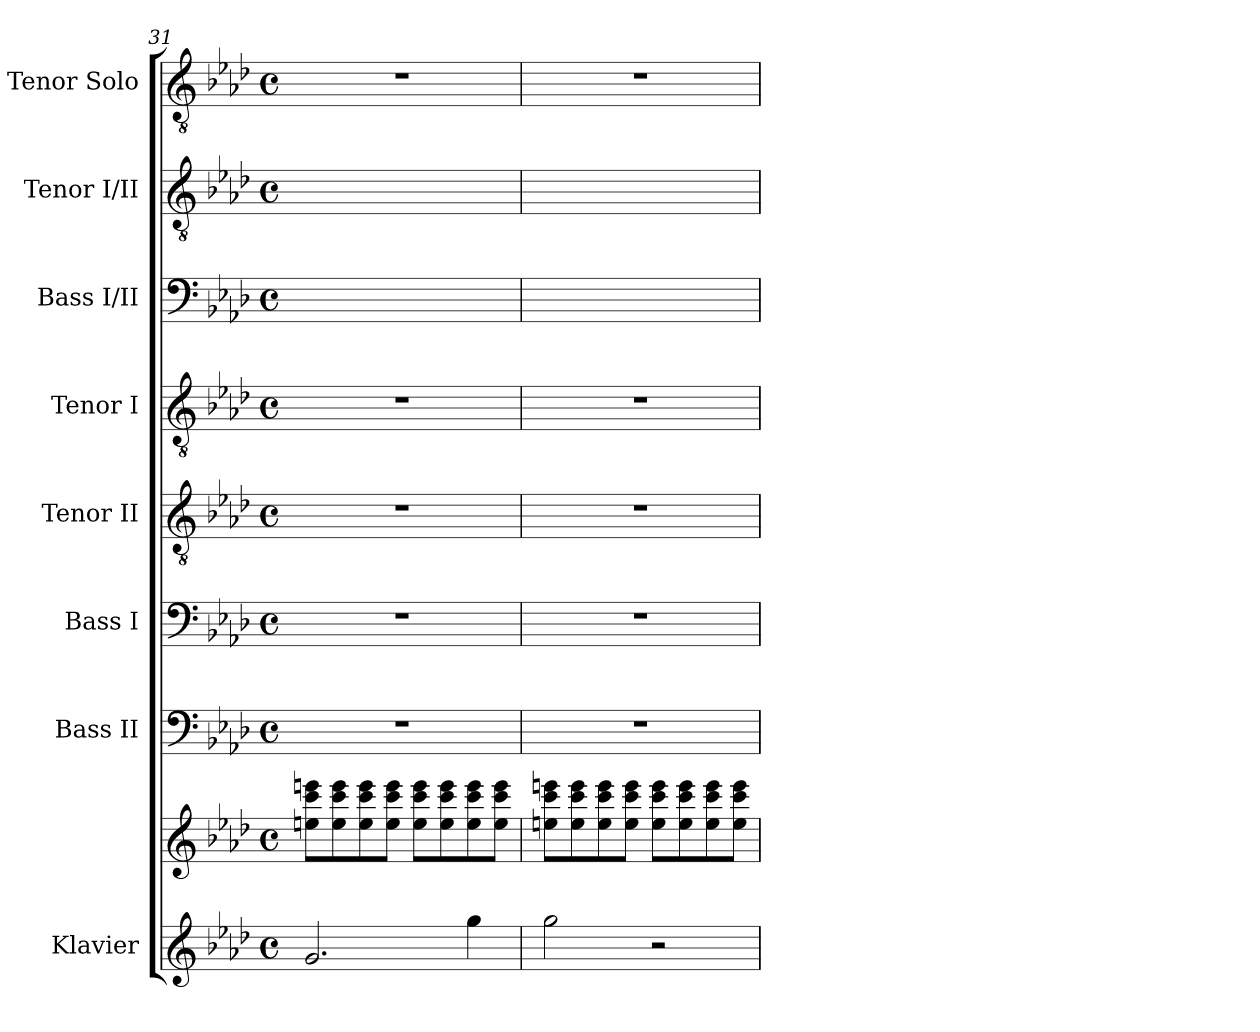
**kern	**kern	**kern	**kern	**kern	**kern	**kern	**kern	**kern
*part8	*part8	*part7	*part6	*part5	*part4	*part3	*part2	*part1
*staff9	*staff8	*staff7	*staff6	*staff5	*staff4	*staff3	*staff2	*staff1
*I"Klavier	*	*I"Bass II	*I"Bass I	*I"Tenor II	*I"Tenor I	*I"Bass I/II	*I"Tenor I/II	*I"Tenor Solo
*I'Klav.	*	*I'B.	*I'B.	*I'T.	*I'T.	*I'B.	*I'T.	*I'T. Solo
*clefG2	*clefG2	*clefF4	*clefF4	*clefGv2	*clefGv2	*clefF4	*clefGv2	*clefGv2
*	*	*	*	*ITrd7c12	*ITrd7c12	*	*ITrd7c12	*ITrd7c12
*k[b-e-a-d-]	*k[b-e-a-d-]	*k[b-e-a-d-]	*k[b-e-a-d-]	*k[b-e-a-d-]	*k[b-e-a-d-]	*k[b-e-a-d-]	*k[b-e-a-d-]	*k[b-e-a-d-]
*A-:	*A-:	*A-:	*A-:	*A-:	*A-:	*A-:	*A-:	*A-:
*M4/4	*M4/4	*M4/4	*M4/4	*M4/4	*M4/4	*M4/4	*M4/4	*M4/4
*met(c)	*met(c)	*met(c)	*met(c)	*met(c)	*met(c)	*met(c)	*met(c)	*met(c)
=31	=31	=31	=31	=31	=31	=31	=31	=31
2.gi/	8eeni\ 8ccci 8eeeniL	1r	1r	1r	1r	1ryy	1ryy	1r
.	8eei\ 8ccci 8eeei	.	.	.	.	.	.	.
.	8eei\ 8ccci 8eeei	.	.	.	.	.	.	.
.	8eei\ 8ccci 8eeeiJ	.	.	.	.	.	.	.
.	8eei\ 8ccci 8eeeiL	.	.	.	.	.	.	.
.	8eei\ 8ccci 8eeei	.	.	.	.	.	.	.
4ggi\	8eei\ 8ccci 8eeei	.	.	.	.	.	.	.
.	8eei\ 8ccci 8eeeiJ	.	.	.	.	.	.	.
=32	=32	=32	=32	=32	=32	=32	=32	=32
2ggi\	8eeni\ 8ccci 8eeeniL	1r	1r	1r	1r	1ryy	1ryy	1r
.	8eei\ 8ccci 8eeei	.	.	.	.	.	.	.
.	8eei\ 8ccci 8eeei	.	.	.	.	.	.	.
.	8eei\ 8ccci 8eeeiJ	.	.	.	.	.	.	.
2r	8eei\ 8ccci 8eeeiL	.	.	.	.	.	.	.
.	8eei\ 8ccci 8eeei	.	.	.	.	.	.	.
.	8eei\ 8ccci 8eeei	.	.	.	.	.	.	.
.	8eei\ 8ccci 8eeeiJ	.	.	.	.	.	.	.
=	=	=	=	=	=	=	=	=
*-	*-	*-	*-	*-	*-	*-	*-	*-
